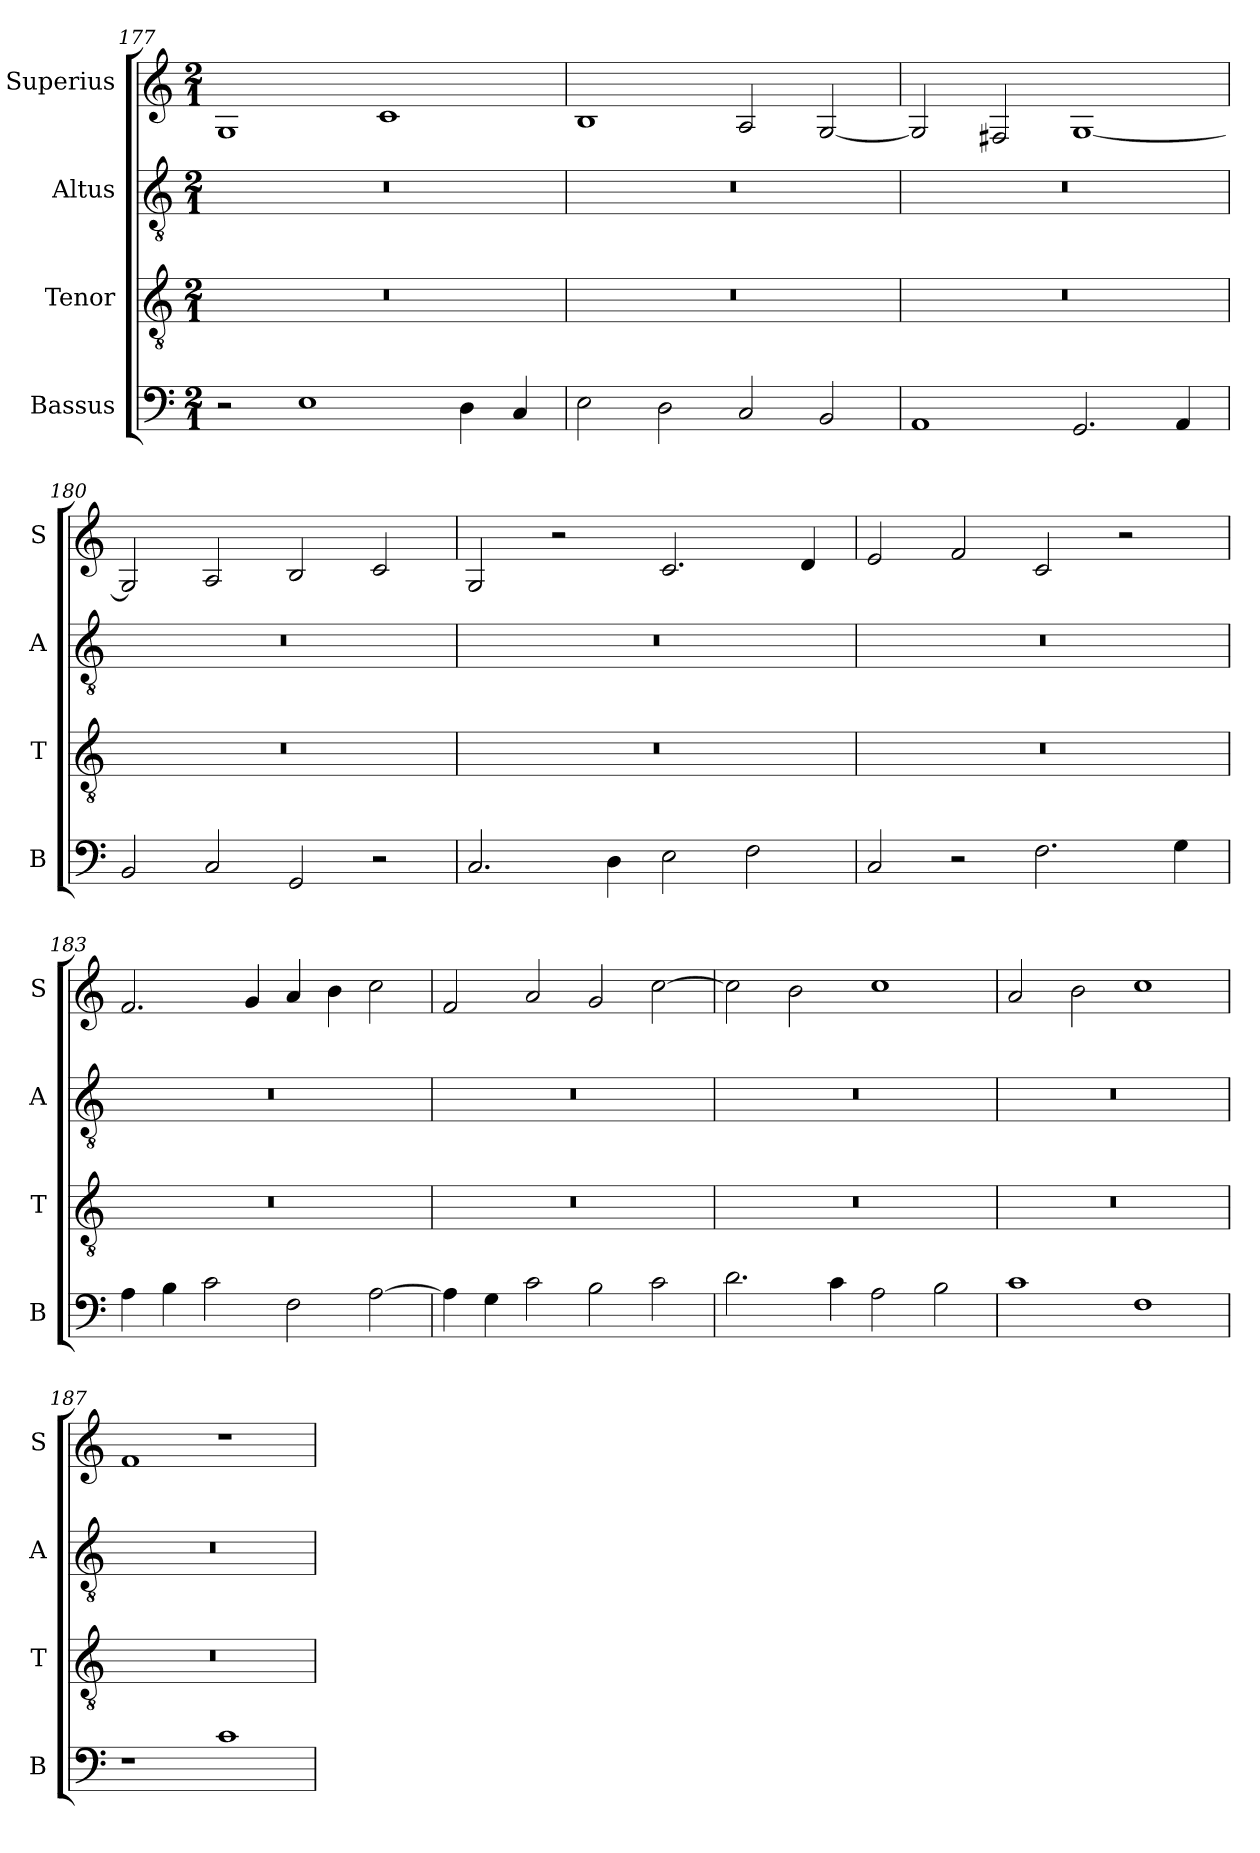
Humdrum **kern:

**kern	**kern	**kern	**kern
*part4	*part3	*part2	*part1
*staff4	*staff3	*staff2	*staff1
*I"Bassus	*I"Tenor	*I"Altus	*I"Superius
*I'B	*I'T	*I'A	*I'S
*clefF4	*clefGv2	*clefGv2	*clefG2
*k[]	*k[]	*k[]	*k[]
*M2/1	*M2/1	*M2/1	*M2/1
=177	=177	=177	=177
2r	0r	0r	1G
1E	.	.	.
.	.	.	1c
4D\	.	.	.
4C/	.	.	.
=178	=178	=178	=178
2E\	0r	0r	1B
2D\	.	.	.
2C/	.	.	2A/
2BB/	.	.	[2G/
=179	=179	=179	=179
1AA	0r	0r	2G/]
.	.	.	2F#X/
2.GG/	.	.	[1G
4AA/	.	.	.
=180	=180	=180	=180
2BB/	0r	0r	2G/]
2C/	.	.	2A/
2GG/	.	.	2B/
2r	.	.	2c/
=181	=181	=181	=181
2.C/	0r	0r	2G/
.	.	.	2r
4D\	.	.	.
2E\	.	.	2.c/
2F\	.	.	.
.	.	.	4d/
=182	=182	=182	=182
2C/	0r	0r	2e/
2r	.	.	2f/
2.F\	.	.	2c/
.	.	.	2r
4G\	.	.	.
=183	=183	=183	=183
4A\	0r	0r	2.f/
4B\	.	.	.
2c\	.	.	.
.	.	.	4g/
2F\	.	.	4a/
.	.	.	4b\
[2A\	.	.	2cc\
=184	=184	=184	=184
4A\]	0r	0r	2f/
4G\	.	.	.
2c\	.	.	2a/
2B\	.	.	2g/
2c\	.	.	[2cc\
=185	=185	=185	=185
2.d\	0r	0r	2cc\]
.	.	.	2b\
4c\	.	.	.
2A\	.	.	1cc
2B\	.	.	.
=186	=186	=186	=186
1c	0r	0r	2a/
.	.	.	2b\
1F	.	.	1cc
=187	=187	=187	=187
1r	0r	0r	1f
1c	.	.	1r
=	=	=	=
*-	*-	*-	*-
